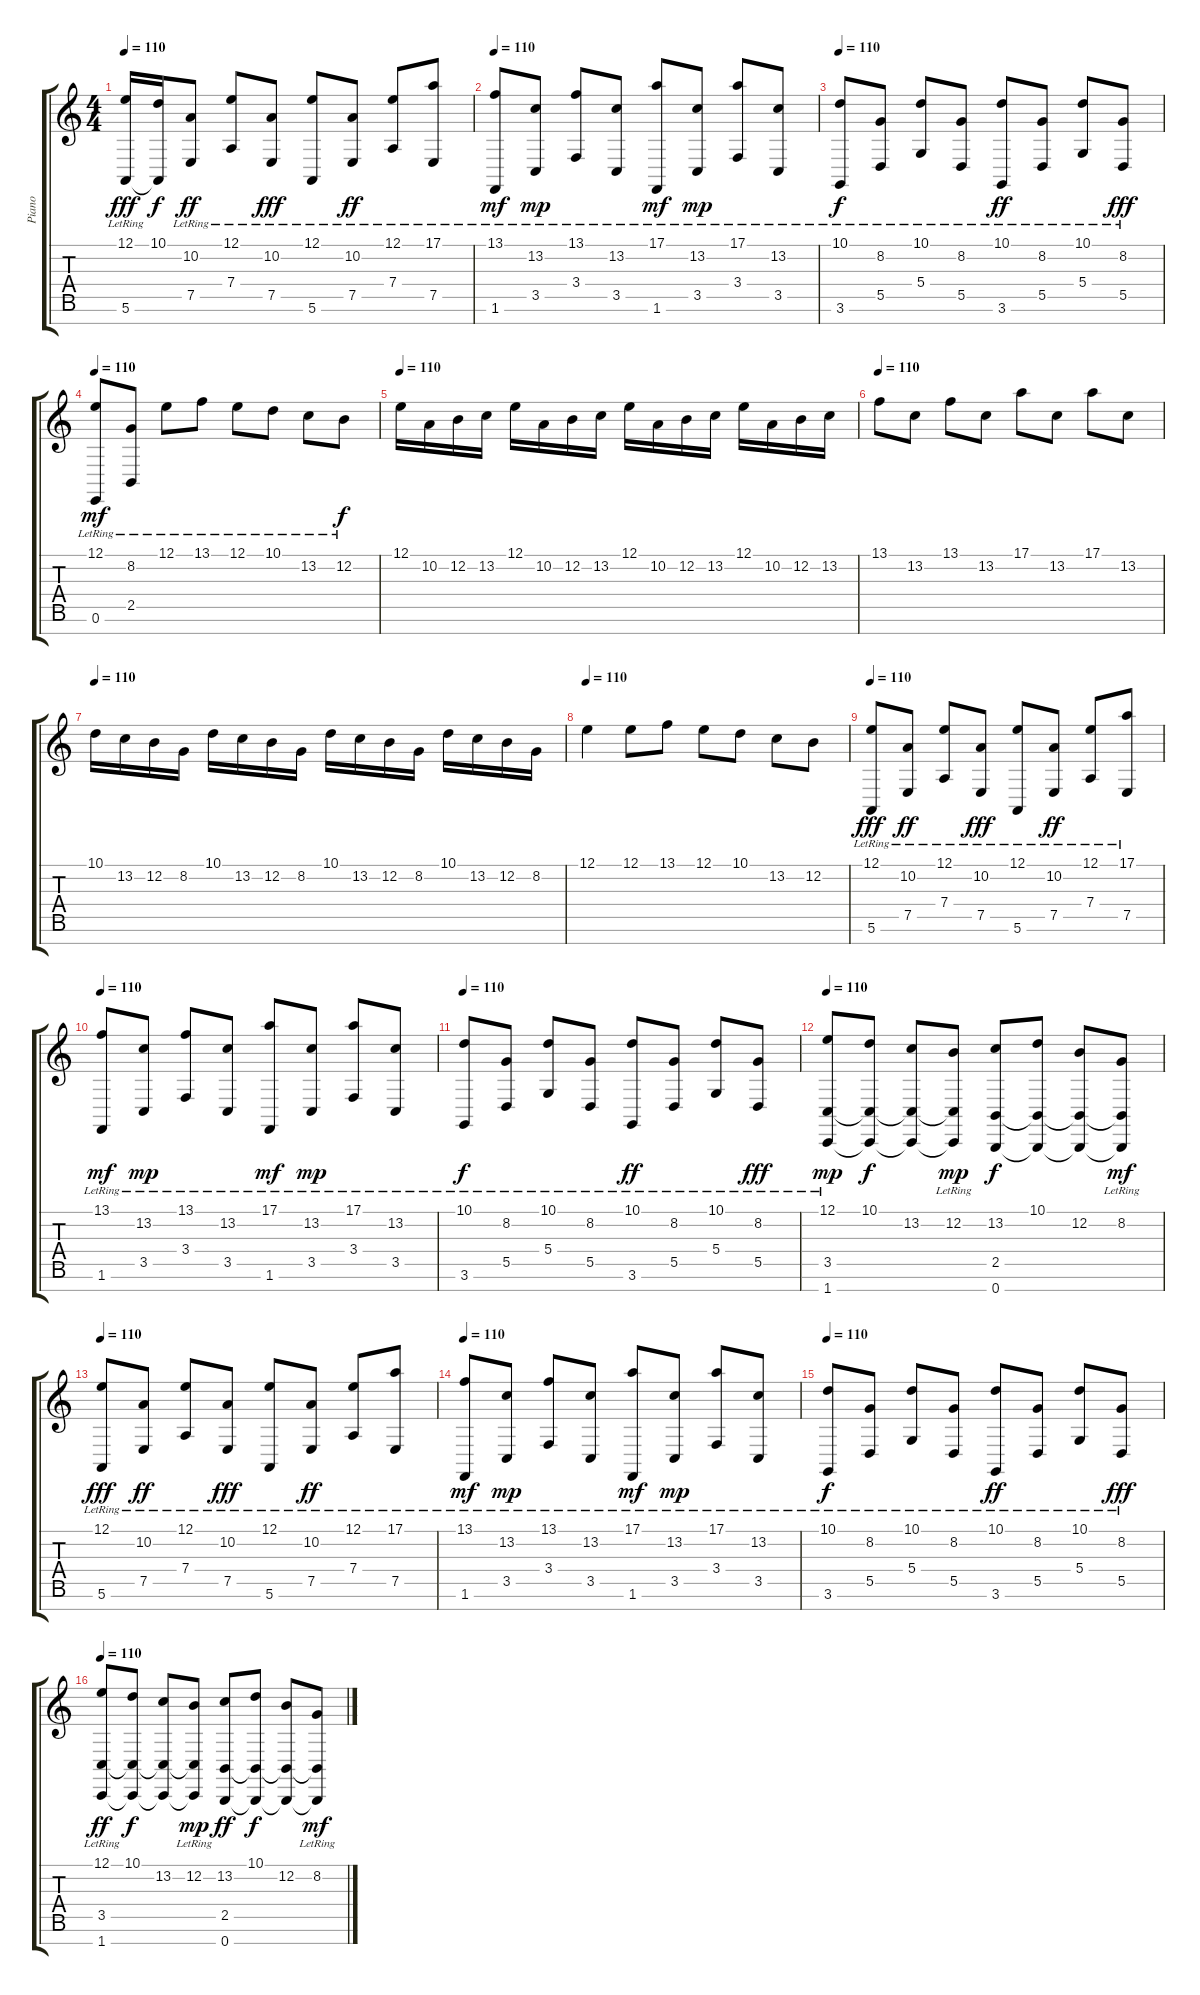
\track ("Piano" "Piano") {instrument acousticgrandpiano}
\staff {score tabs}
\tuning (E4 B3 G3 D3 A2 E2 B1) {hide}
\ts (4 4)
\tempo 110
\clef g2
\ks c
(12.1 5.6{lr}).16{dy fff} (10.1 5.6{t}).16{dy f} (10.2{lr} 7.5{lr}).8{dy ff} (12.1{lr} 7.4{lr}).8 (10.2{lr} 7.5{lr}).8{dy fff} (12.1{lr} 5.6{lr}).8 (10.2{lr} 7.5{lr}).8{dy ff} (12.1{lr} 7.4{lr}).8 (17.1{lr} 7.5{lr}).8 |
\tempo 110
(13.1{lr} 1.6{lr}).8{dy mf} (13.2{lr} 3.5{lr}).8{dy mp} (13.1{lr} 3.4{lr}).8 (13.2{lr} 3.5{lr}).8 (17.1{lr} 1.6{lr}).8{dy mf} (13.2{lr} 3.5{lr}).8{dy mp} (17.1{lr} 3.4{lr}).8 (13.2{lr} 3.5{lr}).8 |
\tempo 110
(10.1{lr} 3.6{lr}).8{dy f} (8.2{lr} 5.5{lr}).8 (10.1{lr} 5.4{lr}).8 (8.2{lr} 5.5{lr}).8 (10.1{lr} 3.6{lr}).8{dy ff} (8.2{lr} 5.5{lr}).8 (10.1{lr} 5.4{lr}).8 (8.2{lr} 5.5{lr}).8{dy fff} |
\tempo 110
(12.1{lr} 0.6{lr}).8{dy mf} (8.2{lr} 2.5{lr}).8 12.1{lr}.8 13.1{lr}.8 12.1{lr}.8 10.1{lr}.8 13.2{lr}.8 12.2{lr}.8{dy f} |
\tempo 110
12.1.16 10.2.16 12.2.16 13.2.16 12.1.16 10.2.16 12.2.16 13.2.16 12.1.16 10.2.16 12.2.16 13.2.16 12.1.16 10.2.16 12.2.16 13.2.16 |
\tempo 110
13.1.8 13.2.8 13.1.8 13.2.8 17.1.8 13.2.8 17.1.8 13.2.8 |
\tempo 110
10.1.16 13.2.16 12.2.16 8.2.16 10.1.16 13.2.16 12.2.16 8.2.16 10.1.16 13.2.16 12.2.16 8.2.16 10.1.16 13.2.16 12.2.16 8.2.16 |
\tempo 110
12.1.4 12.1.8 13.1.8 12.1.8 10.1.8 13.2.8 12.2.8 |
\tempo 110
(12.1 5.6{lr}).8{dy fff} (10.2{lr} 7.5{lr}).8{dy ff} (12.1{lr} 7.4{lr}).8 (10.2{lr} 7.5{lr}).8{dy fff} (12.1{lr} 5.6{lr}).8 (10.2{lr} 7.5{lr}).8{dy ff} (12.1{lr} 7.4{lr}).8 (17.1{lr} 7.5{lr}).8 |
\tempo 110
(13.1{lr} 1.6{lr}).8{dy mf} (13.2{lr} 3.5{lr}).8{dy mp} (13.1{lr} 3.4{lr}).8 (13.2{lr} 3.5{lr}).8 (17.1{lr} 1.6{lr}).8{dy mf} (13.2{lr} 3.5{lr}).8{dy mp} (17.1{lr} 3.4{lr}).8 (13.2{lr} 3.5{lr}).8 |
\tempo 110
(10.1{lr} 3.6{lr}).8{dy f} (8.2{lr} 5.5{lr}).8 (10.1{lr} 5.4{lr}).8 (8.2{lr} 5.5{lr}).8 (10.1{lr} 3.6{lr}).8{dy ff} (8.2{lr} 5.5{lr}).8 (10.1{lr} 5.4{lr}).8 (8.2{lr} 5.5{lr}).8{dy fff} |
\tempo 110
(12.1{lr} 3.5 1.7).8{dy mp} (10.1 3.5{t} 1.7{t}).8{dy f} (13.2 3.5{t} 1.7{t}).8 (12.2{lr} 3.5{t} 1.7{t}).8{dy mp} (13.2 2.5 0.7).8{dy f} (10.1 2.5{t} 0.7{t}).8 (12.2 2.5{t} 0.7{t}).8 (8.2{lr} 2.5{t} 0.7{t}).8{dy mf} |
\tempo 110
(12.1 5.6{lr}).8{dy fff} (10.2{lr} 7.5{lr}).8{dy ff} (12.1{lr} 7.4{lr}).8 (10.2{lr} 7.5{lr}).8{dy fff} (12.1{lr} 5.6{lr}).8 (10.2{lr} 7.5{lr}).8{dy ff} (12.1{lr} 7.4{lr}).8 (17.1{lr} 7.5{lr}).8 |
\tempo 110
(13.1{lr} 1.6{lr}).8{dy mf} (13.2{lr} 3.5{lr}).8{dy mp} (13.1{lr} 3.4{lr}).8 (13.2{lr} 3.5{lr}).8 (17.1{lr} 1.6{lr}).8{dy mf} (13.2{lr} 3.5{lr}).8{dy mp} (17.1{lr} 3.4{lr}).8 (13.2{lr} 3.5{lr}).8 |
\tempo 110
(10.1{lr} 3.6{lr}).8{dy f} (8.2{lr} 5.5{lr}).8 (10.1{lr} 5.4{lr}).8 (8.2{lr} 5.5{lr}).8 (10.1{lr} 3.6{lr}).8{dy ff} (8.2{lr} 5.5{lr}).8 (10.1{lr} 5.4{lr}).8 (8.2{lr} 5.5{lr}).8{dy fff} |
\tempo 110
(12.1{lr} 3.5 1.7).8{dy ff} (10.1 3.5{t} 1.7{t}).8{dy f} (13.2 3.5{t} 1.7{t}).8 (12.2{lr} 3.5{t} 1.7{t}).8{dy mp} (13.2 2.5 0.7).8{dy ff} (10.1 2.5{t} 0.7{t}).8{dy f} (12.2 2.5{t} 0.7{t}).8 (8.2{lr} 2.5{t} 0.7{t}).8{dy mf}
